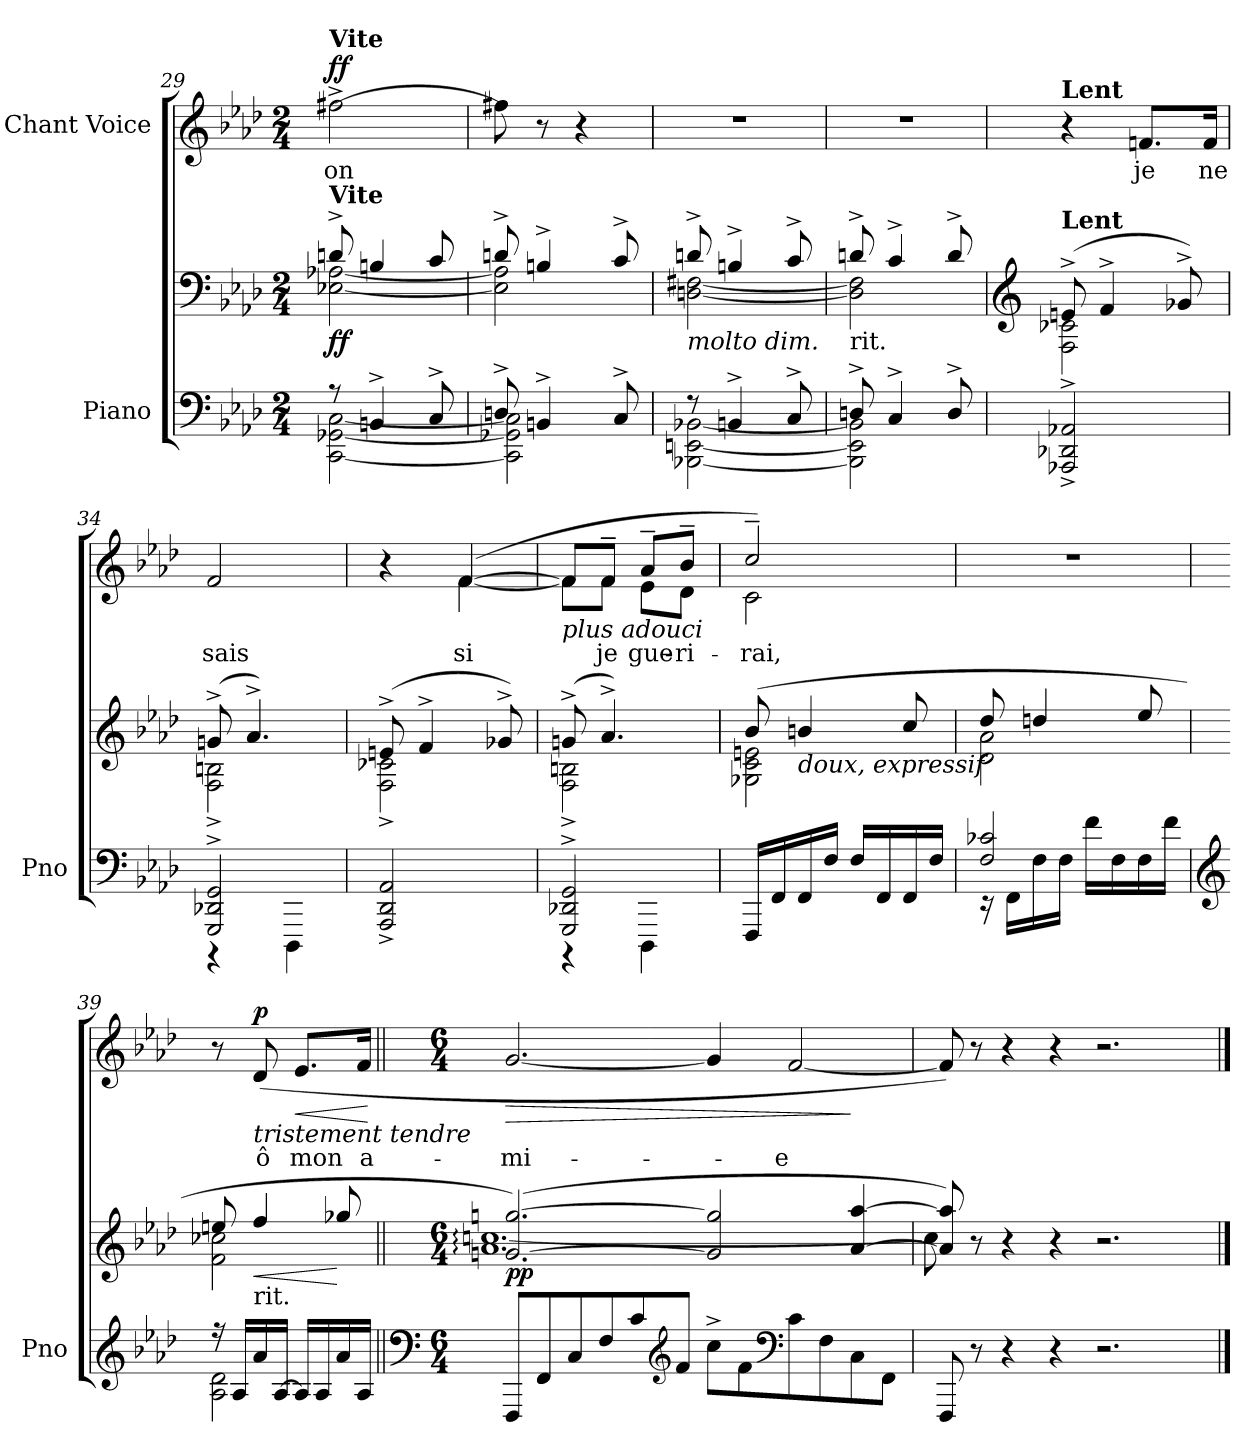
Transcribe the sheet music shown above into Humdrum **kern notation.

**kern	**kern	**dynam	**kern	**text	**dynam
*part2	*part2	*part2	*part1	*part1	*part1
*staff3	*staff2	*staff2/3	*staff1	*staff1	*staff1
*I"Piano	*	*	*I"Chant Voice	*	*
*I'Pno	*	*	*	*	*
*clefF4	*clefF4	*	*clefG2	*	*
*k[b-e-a-d-]	*k[b-e-a-d-]	*	*k[b-e-a-d-]	*	*
*M2/4	*M2/4	*	*M2/4	*	*
=29	=29	=29	=29	=29	=29
*^	*^	*	*	*	*
!	!	!	!	!	!LO:TX:a:B:t=Vite	!	!
!	!	!LO:TX:a:B:t=Vite	!	!	!	!	!
!	!	!	!	!LO:DY:b	!	!LO:LY:b	!LO:DY:a
8r	[2CC\ [2GG-X\ [2C\	8dn^/	[2E-X\ [2A-X\	ff	[2ff#X^\	-on	ff
4BBn^/	.	4Bn/	.	.	.	.	.
8C^/	.	8c/	.	.	.	.	.
!!LO:LB:g=z
=30	=30	=30	=30	=30	=30	=30	=30
8Dn^/	2CC\] 2GG-X\] 2C\]	8dn^/	2E-\] 2A-\]	.	8ff#X\]	.	.
4BBn^/	.	4Bn^/	.	.	8r	.	.
.	.	.	.	.	4r	.	.
8C^/	.	8c^/	.	.	.	.	.
=31	=31	=31	=31	=31	=31	=31	=31
!	!	!LO:TX:b:i:t=molto dim.	!	!	!	!	!
8r	[2BBB-X\ [2EEn\ [2BB-X\	8dn^/	[2Dn\ [2F#X\	.	2r	.	.
4BBn^/	.	4Bn^/	.	.	.	.	.
8C^/	.	8c^/	.	.	.	.	.
=32	=32	=32	=32	=32	=32	=32	=32
!	!	!LO:TX:b:t=rit.	!	!	!	!	!
8Dn^/	2BBB-\] 2EE\] 2BB-\]	8dn^/	2D\] 2F#\]	.	2r	.	.
4C^/	.	4c^/	.	.	.	.	.
8D^/	.	8d^/	.	.	.	.	.
*v	*v	*	*	*	*	*	*
=33	=33	=33	=33	=33	=33	=33
*	*clefG2	*	*	*	*	*
!	!	!	!	!LO:TX:a:B:t=Lent	!	!
!	!LO:TX:a:B:t=Lent	!	!	!	!	!
!	!	!	!LO:DY:b	!	!	!
!	!	!	!LO:DY:n=1:b	!	!	!
2AAA-X/^ 2DD-X/^ 2AA-X/^	(8en^/	2F\^ 2c-X\^	p other-dynamics	4r	.	.
.	4f^/	.	.	.	.	.
!	!	!	!	!	!LO:LY:b	!LO:DY:a
!	!	!	!	!	!	!LO:DY:n=1:a
.	.	.	.	8.fn/L	je	p other-dynamics
.	8g-X^/)	.	.	.	.	.
!	!	!	!	!	!LO:LY:b	!
.	.	.	.	16f/Jk	ne	.
=34	=34	=34	=34	=34	=34	=34
*^	*	*	*	*	*	*
!	!	!	!	!	!	!LO:LY:b	!
2GGG/^ 2DD-X/^ 2GG/^	4r	(8gn^/	2F\^ 2Bn\^	.	2f/	sais	.
.	.	4.a-^/)	.	.	.	.	.
.	4DDD-\	.	.	.	.	.	.
*v	*v	*	*	*	*	*	*
!!LO:LB:g=z
=35	=35	=35	=35	=35	=35	=35
*	*	*	*	*^	*	*
2AAA-/^ 2DD-/^ 2AA-/^	(8en^/	2F\^ 2c-X\^	.	4r	4ryy	.	.
.	4f^/	.	.	.	.	.	.
!	!	!	!	!	!	!LO:LY:b	!
.	.	.	.	([4f/	[4f\	si	.
.	8g-X^/)	.	.	.	.	.	.
=36	=36	=36	=36	=36	=36	=36	=36
*^	*	*	*	*	*	*	*
!	!	!	!	!	!LO:TX:b:i:t=plus adouci	!	!	!
2GGG/^ 2DD-X/^ 2GG/^	4r	(8gn^/	2F\^ 2Bn\^	.	8f/L]	8f\L]	.	.
!	!	!	!	!	!	!	!LO:LY:b	!
.	.	4.a-^/)	.	.	8f~/J	8f\J	je	.
!	!	!	!	!	!	!	!LO:LY:b	!
.	4DDD-\	.	.	.	8a-~/L	8e-\L	gue-	.
!	!	!	!	!	!	!	!LO:LY:b	!
.	.	.	.	.	8b-~/J	8d-\J	-ri-	.
*v	*v	*	*	*	*	*	*	*
=37	=37	=37	=37	=37	=37	=37	=37
!	!	!	!	!	!	!LO:LY:b	!
16FFF/LL	(8b-/	2G-X\ 2c\ 2en\	.	2cc~/)	2c\	-rai,	.
16FF/	.	.	.	.	.	.	.
!	!LO:TX:b:i:t=doux, expressif	!	!	!	!	!	!
16FF/	4bn/	.	.	.	.	.	.
16F/JJ	.	.	.	.	.	.	.
16F/LL	.	.	.	.	.	.	.
16FF/	.	.	.	.	.	.	.
16FF/	8cc/	.	.	.	.	.	.
16F/JJ	.	.	.	.	.	.	.
*	*	*	*	*v	*v	*	*
=38	=38	=38	=38	=38	=38	=38
*^	*	*	*	*	*	*
2F/ 2c-X/	16r	8dd-/	2d-\ 2a-\	.	2r	.	.
.	16FF\LL	.	.	.	.	.	.
.	16F\	4ddn/	.	.	.	.	.
.	16F\JJ	.	.	.	.	.	.
.	16f\LL	.	.	.	.	.	.
.	16F\	.	.	.	.	.	.
.	16F\	8ee-/	.	.	.	.	.
.	16f\JJ	.	.	.	.	.	.
!!LO:LB:g=z
=39	=39	=39	=39	=39	=39	=39	=39
*clefG2	*	*	*	*	*	*	*
16r	2A-\ 2d-\	8een/	2f\ 2cc-X\	.	8r	.	.
16A-/LL	.	.	.	.	.	.	.
!	!	!	!	!	!LO:TX:b:i:t=tristement tendre	!	!
!	!	!LO:TX:b:t=rit.	!	!	!	!	!
!	!	!	!	!LO:HP:b	!	!LO:LY:b	!LO:DY:a
16a-/	.	4ff/	.	<	(8d-/	ô	p
[<16A-/JJ	.	.	.	.	.	.	.
!	!	!	!	!	!	!LO:LY:b	!LO:HP:b
16A-/LL]	.	.	.	.	8.e-/L	mon	<
16A-/	.	.	.	.	.	.	.
16a-/	.	8gg-X/	.	[	.	.	.
!	!	!	!	!	!	!LO:LY:b	!
16A-/JJ	.	.	.	.	16f/Jk	a-	.
*v	*v	*	*	*	*	*	*
*	*v	*v	*	*	*	*
.	.	.	.	.	[
=40||	=40||	=40||	=40||	=40||	=40||
*clefF4	*	*	*	*	*
*M6/4	*M6/4	*	*M6/4	*	*
*	*^	*	*	*	*
*	*	*^	*	*	*	*
!	!	!	!	!LO:DY:b	!	!LO:LY:b	!LO:HP:b
*	*	*	*	*	*^	*	*
8FFF/L	([<2.gn/ [2.ggn/)	1.a-: [>1.ccn:	4ryy	pp	[2.g/	4ryy	-mi-	>
8FF/	.	.	.	.	.	.	.	.
8C/	.	.	4ryy	.	.	4ryy	.	.
8F/	.	.	.	.	.	.	.	.
8c/	.	.	4ryy	.	.	4ryy	.	.
*clefG2	*	*	*	*	*	*	*	*
8f/J	.	.	.	.	.	.	.	.
8cc^\L	2g/] 2gg/]	.	4ryy	.	4g/]	4ryy	.	.
8f\	.	.	.	.	.	.	.	.
*clefF4	*	*	*	*	*	*	*	*
!	!	!	!	!	!	!	!LO:LY:b	!
8c\	.	.	4ryy	.	[2f/	4ryy	-e	.
8F\	.	.	.	.	.	.	.	.
8C\	[<4a-/ [4aa-/	.	4ryy	.	.	4ryy	.	]
8FF\J	.	.	.	.	.	.	.	.
*	*	*v	*v	*	*	*	*	*
*	*	*	*	*v	*v	*	*
=41	=41	=41	=41	=41	=41	=41
8FFF/	8a-/] 8aa-/])	8cc\]	.	8f/])	.	.
8r	8r	1ryy	.	8r	.	.
4r	4r	.	.	4r	.	.
4r	4r	.	.	4r	.	.
2.r	2.r	.	.	2.r	.	.
.	.	4.ryy	.	.	.	.
*	*v	*v	*	*	*	*
==	==	==	==	==	==
*-	*-	*-	*-	*-	*-
